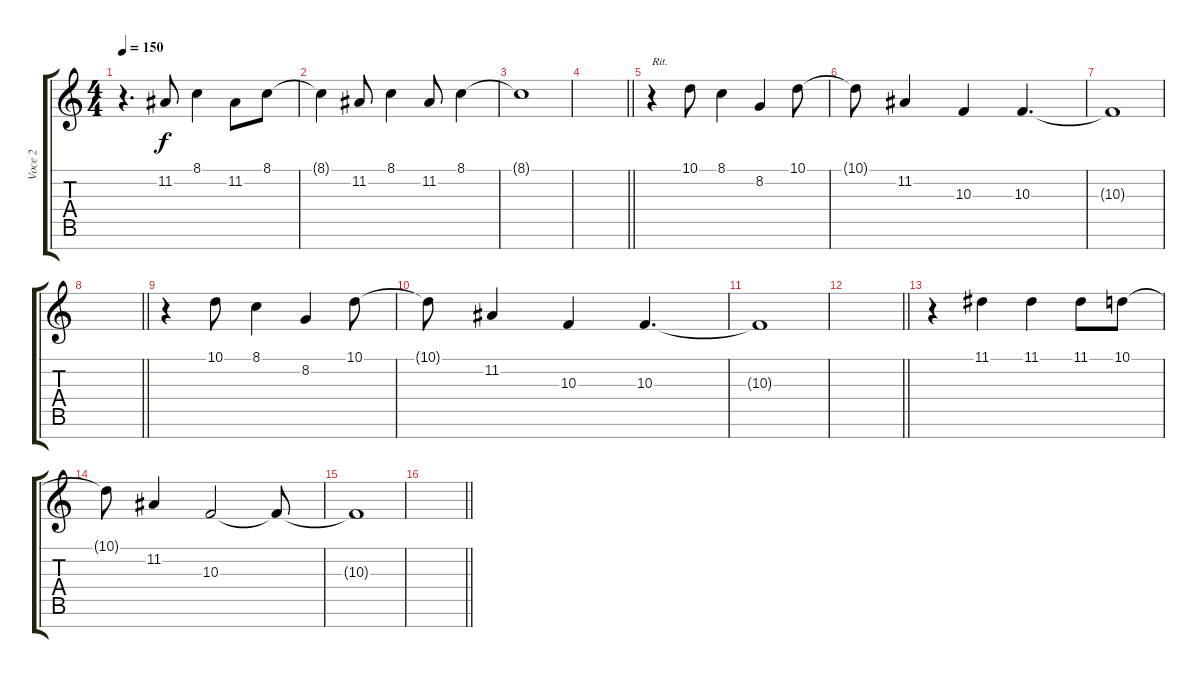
\track ("Voce 2" "Voce 2") {instrument lead1square}
\staff {score tabs}
\tuning (E4 B3 G3 D3 A2 E2 B1) {hide}
\ts (4 4)
\tempo 150
\clef g2
\ks c
r.4{d dy f} 11.2.8 8.1.4 11.2.8 8.1.8 |
8.1{t}.4 11.2.8 8.1.4 11.2.8 8.1.4 |
8.1{t}.1 |
\barLineRight lightlight
|
r.4{txt "Rit."} 10.1.8 8.1.4 8.2.4 10.1.8 |
10.1{t}.8 11.2.4 10.3.4 10.3.4{d} |
10.3{t}.1 |
\barLineRight lightlight
|
r.4 10.1.8 8.1.4 8.2.4 10.1.8 |
10.1{t}.8 11.2.4 10.3.4 10.3.4{d} |
10.3{t}.1 |
\barLineRight lightlight
|
r.4 11.1.4 11.1.4 11.1.8 10.1.8 |
10.1{t}.8 11.2.4 10.3.2 10.3{t}.8 |
10.3{t}.1 |
\barLineRight lightlight
